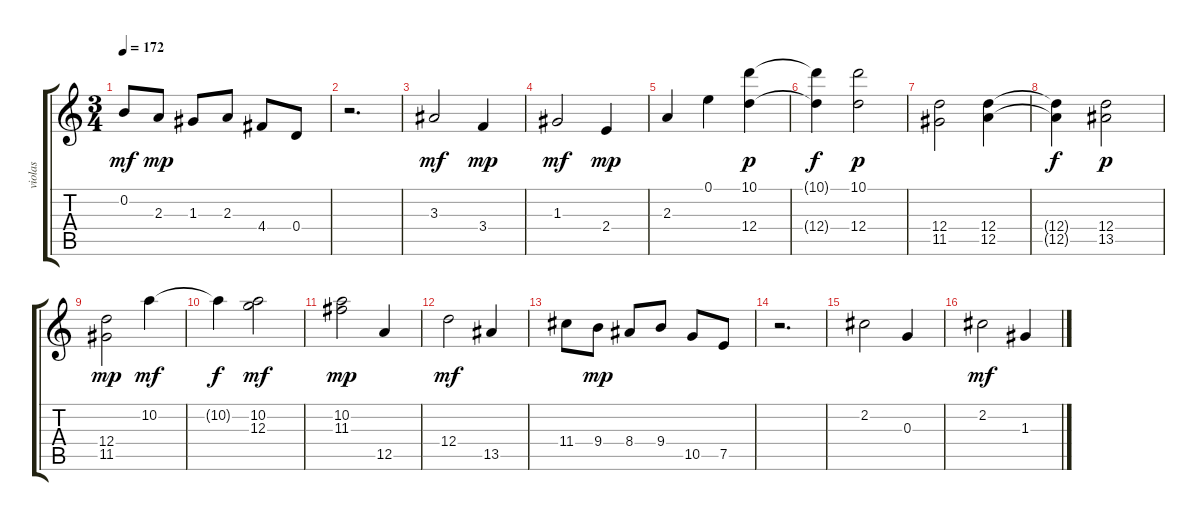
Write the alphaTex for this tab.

\track ("violas" "violas") {instrument contrabass}
\staff {score tabs}
\tuning (E4 B3 G3 D3 A2 E2) {hide}
\ts (3 4)
\tempo 172
\clef g2
\ks c
0.2.8{dy mf} 2.3.8{dy mp} 1.3.8 2.3.8 4.4.8 0.4.8 |
r.2{d} |
3.3.2{dy mf} 3.4.4{dy mp} |
1.3.2{dy mf} 2.4.4{dy mp} |
2.3.4 0.1.4 (10.1 12.4).4{dy p} |
(10.1{t} 12.4{t}).4{dy f} (10.1 12.4).2{dy p} |
(12.4 11.5).2 (12.4 12.5).4 |
(12.4{t} 12.5{t}).4{dy f} (12.4 13.5).2{dy p} |
(12.4 11.5).2{dy mp} 10.2.4{dy mf} |
10.2{t}.4{dy f} (10.2 12.3).2{dy mf} |
(10.2 11.3).2{dy mp} 12.5.4 |
12.4.2{dy mf} 13.5.4 |
11.4.8 9.4.8{dy mp} 8.4.8 9.4.8 10.5.8 7.5.8 |
r.2{d} |
2.2.2 0.3.4 |
2.2.2{dy mf} 1.3.4
